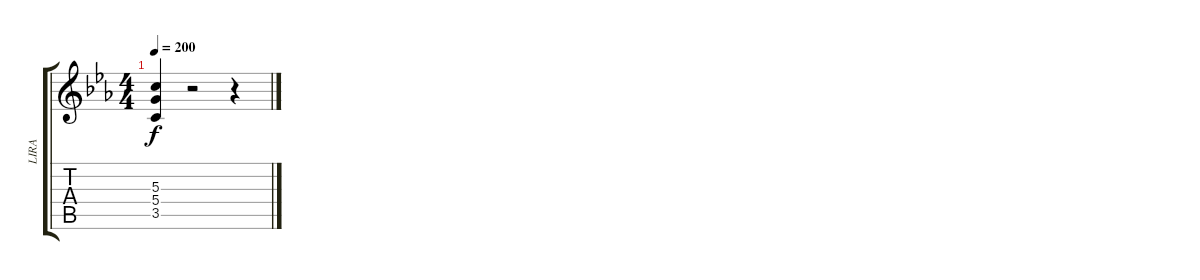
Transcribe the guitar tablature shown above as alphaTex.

\track ("LIRA" "LIRA") {instrument electricguitarjazz}
\staff {score tabs}
\tuning (E4 B3 G3 D3 A2 E2) {hide}
\ts (4 4)
\tempo 200
\clef g2
\ks cminor
(5.3 5.4 3.5).4{dy f} r.2 r.4
